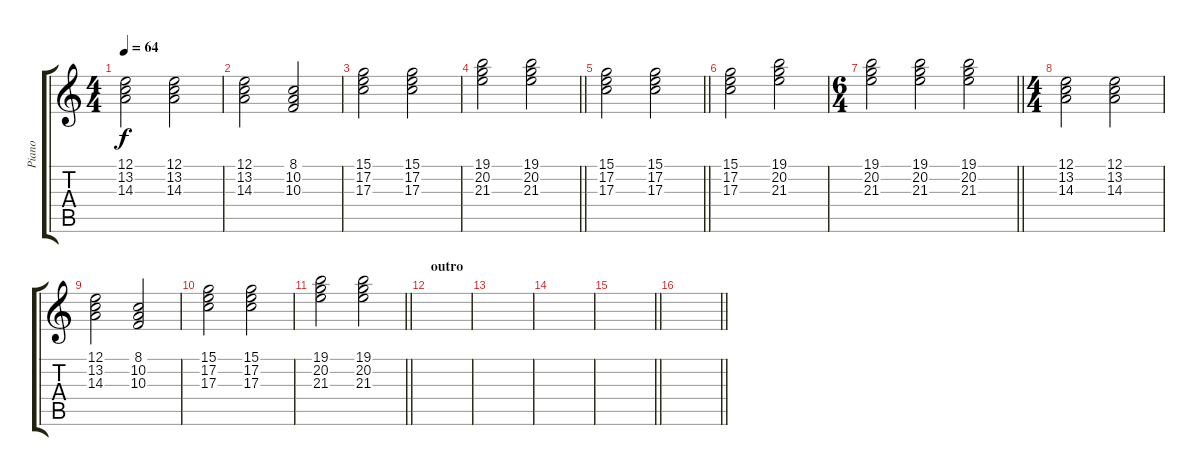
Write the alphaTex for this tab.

\track ("Piano" "Piano") {instrument acousticgrandpiano}
\staff {score tabs}
\tuning (E4 B3 G3 D3 A2 E2) {hide}
\ts (4 4)
\tempo 64
\clef g2
\ks c
(12.1 13.2 14.3).2{dy f} (12.1 13.2 14.3).2 |
(12.1 13.2 14.3).2 (8.1 10.2 10.3).2 |
(15.1 17.2 17.3).2 (15.1 17.2 17.3).2 |
\barLineRight lightlight
(19.1 20.2 21.3).2 (19.1 20.2 21.3).2 |
\barLineRight lightlight
(15.1 17.2 17.3).2 (15.1 17.2 17.3).2 |
(15.1 17.2 17.3).2 (19.1 20.2 21.3).2 |
\ts (6 4)
\barLineRight lightlight
(19.1 20.2 21.3).2 (19.1 20.2 21.3).2 (19.1 20.2 21.3).2 |
\ts (4 4)
(12.1 13.2 14.3).2 (12.1 13.2 14.3).2 |
(12.1 13.2 14.3).2 (8.1 10.2 10.3).2 |
(15.1 17.2 17.3).2 (15.1 17.2 17.3).2 |
\barLineRight lightlight
(19.1 20.2 21.3).2 (19.1 20.2 21.3).2 |
\section ("" "outro")
|
|
|
\barLineRight lightlight
|
\barLineRight lightlight
